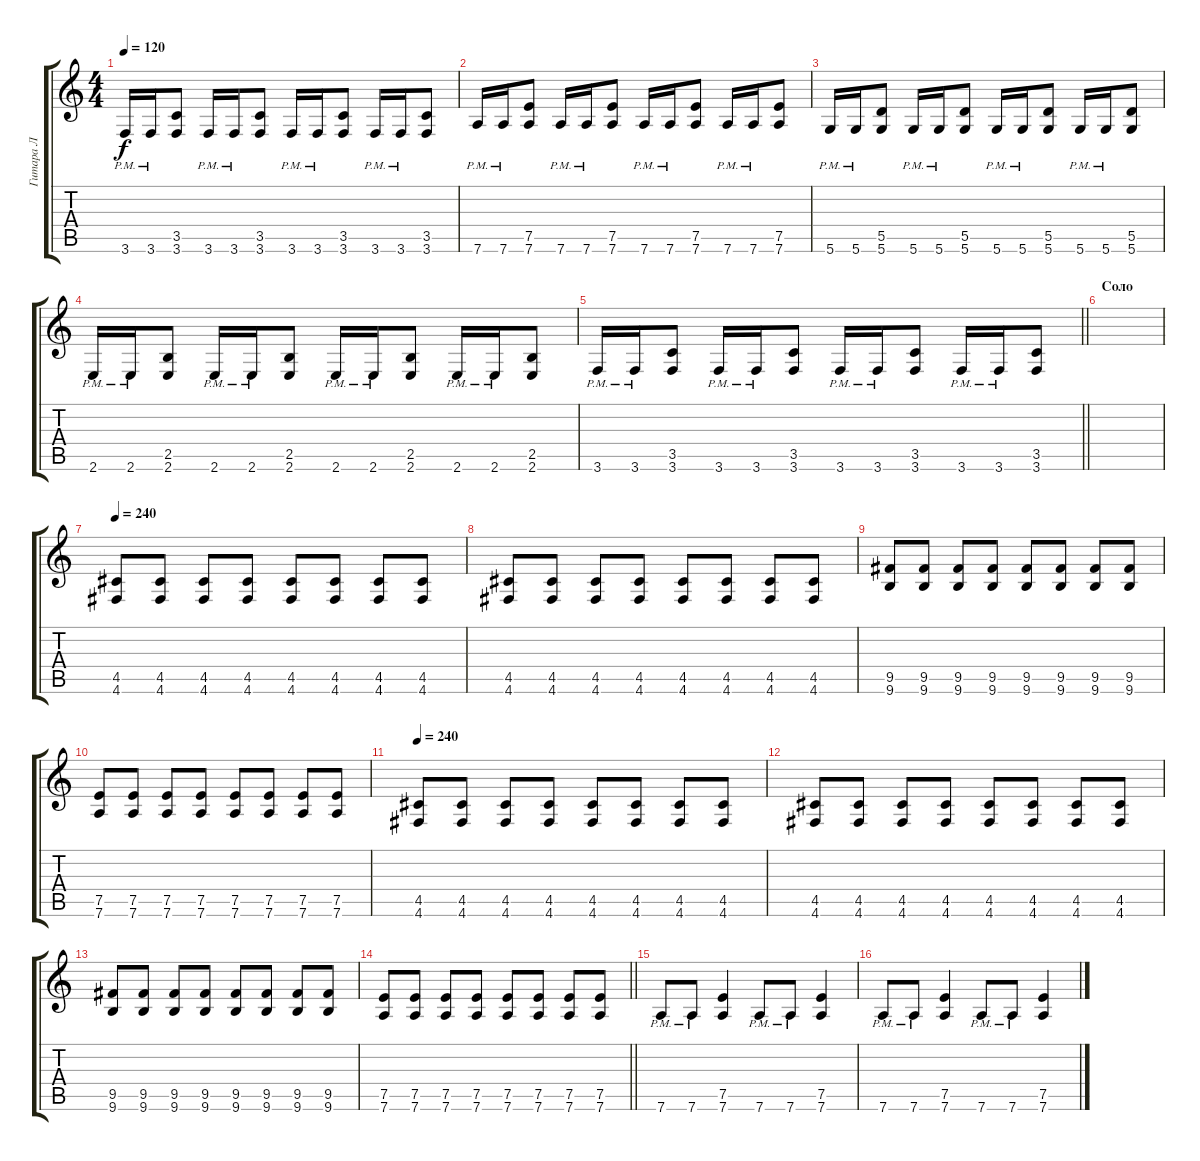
\track ("Гитара Л" "Гитара Л") {instrument electricguitarclean}
\staff {score tabs}
\tuning (E4 B3 G3 D3 A2 D2) {hide}
\ts (4 4)
\tempo 120
\clef g2
\ks c
3.6{pm}.16{dy f} 3.6{pm}.16 (3.5 3.6).8 3.6{pm}.16 3.6{pm}.16 (3.5 3.6).8 3.6{pm}.16 3.6{pm}.16 (3.5 3.6).8 3.6{pm}.16 3.6{pm}.16 (3.5 3.6).8 |
7.6{pm}.16 7.6{pm}.16 (7.5 7.6).8 7.6{pm}.16 7.6{pm}.16 (7.5 7.6).8 7.6{pm}.16 7.6{pm}.16 (7.5 7.6).8 7.6{pm}.16 7.6{pm}.16 (7.5 7.6).8 |
5.6{pm}.16 5.6{pm}.16 (5.5 5.6).8 5.6{pm}.16 5.6{pm}.16 (5.5 5.6).8 5.6{pm}.16 5.6{pm}.16 (5.5 5.6).8 5.6{pm}.16 5.6{pm}.16 (5.5 5.6).8 |
2.6{pm}.16 2.6{pm}.16 (2.5 2.6).8 2.6{pm}.16 2.6{pm}.16 (2.5 2.6).8 2.6{pm}.16 2.6{pm}.16 (2.5 2.6).8 2.6{pm}.16 2.6{pm}.16 (2.5 2.6).8 |
\barLineRight lightlight
3.6{pm}.16 3.6{pm}.16 (3.5 3.6).8 3.6{pm}.16 3.6{pm}.16 (3.5 3.6).8 3.6{pm}.16 3.6{pm}.16 (3.5 3.6).8 3.6{pm}.16 3.6{pm}.16 (3.5 3.6).8 |
\section ("" "Соло")
|
\tempo 240
(4.5 4.6).8 (4.5 4.6).8 (4.5 4.6).8 (4.5 4.6).8 (4.5 4.6).8 (4.5 4.6).8 (4.5 4.6).8 (4.5 4.6).8 |
(4.5 4.6).8 (4.5 4.6).8 (4.5 4.6).8 (4.5 4.6).8 (4.5 4.6).8 (4.5 4.6).8 (4.5 4.6).8 (4.5 4.6).8 |
(9.5 9.6).8 (9.5 9.6).8 (9.5 9.6).8 (9.5 9.6).8 (9.5 9.6).8 (9.5 9.6).8 (9.5 9.6).8 (9.5 9.6).8 |
(7.5 7.6).8 (7.5 7.6).8 (7.5 7.6).8 (7.5 7.6).8 (7.5 7.6).8 (7.5 7.6).8 (7.5 7.6).8 (7.5 7.6).8 |
\tempo 240
(4.5 4.6).8 (4.5 4.6).8 (4.5 4.6).8 (4.5 4.6).8 (4.5 4.6).8 (4.5 4.6).8 (4.5 4.6).8 (4.5 4.6).8 |
(4.5 4.6).8 (4.5 4.6).8 (4.5 4.6).8 (4.5 4.6).8 (4.5 4.6).8 (4.5 4.6).8 (4.5 4.6).8 (4.5 4.6).8 |
(9.5 9.6).8 (9.5 9.6).8 (9.5 9.6).8 (9.5 9.6).8 (9.5 9.6).8 (9.5 9.6).8 (9.5 9.6).8 (9.5 9.6).8 |
\barLineRight lightlight
(7.5 7.6).8 (7.5 7.6).8 (7.5 7.6).8 (7.5 7.6).8 (7.5 7.6).8 (7.5 7.6).8 (7.5 7.6).8 (7.5 7.6).8 |
\section ("" " ")
7.6{pm}.8 7.6{pm}.8 (7.5 7.6).4 7.6{pm}.8 7.6{pm}.8 (7.5 7.6).4 |
7.6{pm}.8 7.6{pm}.8 (7.5 7.6).4 7.6{pm}.8 7.6{pm}.8 (7.5 7.6).4
